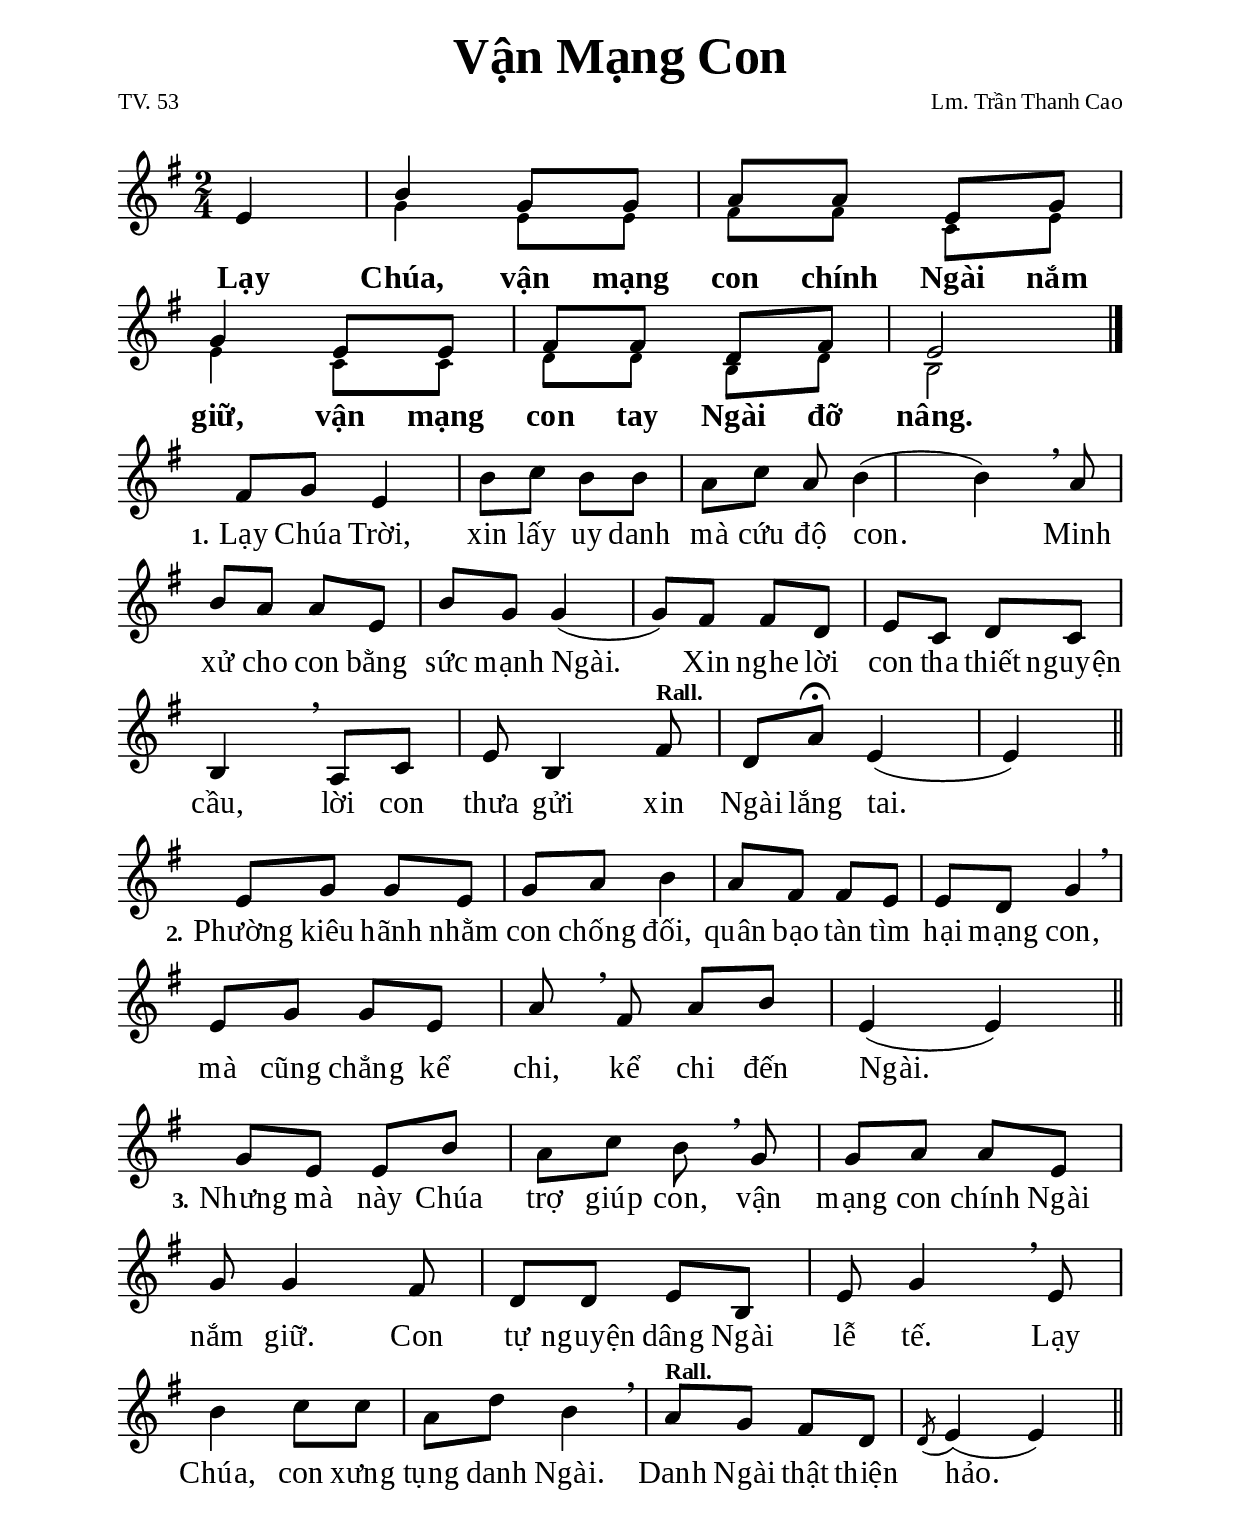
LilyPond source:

% Cài đặt chung
\version "2.20.0"
\include "english.ly"

\header {
  title = \markup { \fontsize #3 "Vận Mạng Con" }
  poet = "TV. 53"
  composer = "Lm. Trần Thanh Cao"
  arranger = " "
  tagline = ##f
}

\paper {
  #(set-paper-size "a4")
  top-margin = 10\mm
  bottom-margin = 10\mm
  left-margin = 20\mm
  right-margin = 20\mm
  indent = #0
  #(define fonts
    (make-pango-font-tree
      "Liberation Serif"
      "Liberation Serif"
      "Liberation Serif"
      (/ 20 20)))
  page-count = #1
}

% Nhạc điệp khúc
nhacDiepKhucSop = \relative c' {
  \partial 4 e4 |
  b' g8 g |
  a a e g |
  g4 e8 e |
  fs fs d fs |
  e2 \bar "|."
}

nhacDiepKhucBass = \relative c'' {
  \skip 4
  g4  e8 e |
  fs fs c e |
  e4 c8 c |
  d d b d |
  b2
}

% Nhạc phiên khúc
nhacPhienKhucMot = \relative c' {
  fs8 g e4 b'8 c b b a c a b4 (b) \breathe
  a8 b a a e b' g g4 (g8)
  fs8 fs d e c d c b4 \breathe
  a8 c e b4
  \tempo "Rall." fs'8 d a' \fermata e4 (e) \bar "||"
}

nhacPhienKhucHai = \relative c' {
  e8 g g e g a b4
  a8 fs fs e e d g4 \breathe
  e8 g g e a \breathe
  fs8 a b e,4 (e) \bar "||"
}

nhacPhienKhucBa = \relative c'' {
  g8 e e b' a c b \breathe
  g g a a e g g4
  fs8 d d e b e g4 \breathe
  e8 b'4 c8 c a d b4 \breathe
  \tempo "Rall." a8 g fs d
  \acciaccatura d8 e4 (e) \bar "||"
}

% Lời điệp khúc
loiDiepKhuc = \lyricmode {
  Lạy Chúa, vận mạng con chính Ngài nắm giữ,
  vận mạng con tay Ngài đỡ nâng.
}

% Lời phiên khúc
loiPhienKhucMot = \lyricmode {
  \set stanza = #"1."
  Lạy Chúa Trời, xin lấy uy danh mà cứu độ con.
  Minh xử cho con bằng sức mạnh Ngài.
  Xin nghe lời con tha thiết nguyện cầu,
  lời con thưa gửi xin Ngài lắng tai.
}

loiPhienKhucHai = \lyricmode {
  \set stanza = #"2."
  Phường kiêu hãnh nhằm con chống đối,
  quân bạo tàn tìm hại mạng con,
  mà cũng chẳng kể chi, kể chi đến Ngài.
}

loiPhienKhucBa = \lyricmode {
  \set stanza = #"3."
  Nhưng mà này Chúa trợ giúp con,
  vận mạng con chính Ngài nắm giữ.
  Con tự nguyện dâng Ngài lễ tế.
  Lạy Chúa, con xưng tụng danh Ngài.
  Danh Ngài thật thiện hảo.
}


% Dàn trang
\score {
  \new ChoirStaff <<
    \new Staff = diepKhuc \with {
        \consists "Merge_rests_engraver"
        \magnifyStaff #(magstep +1)
      }
      <<
      \new Voice = beSop {
        \voiceOne \key g \major \time 2/4 \nhacDiepKhucSop
      }
      \new Voice = beBas {
        \override NoteHead.font-size = #-2
        \voiceTwo \key g \major \time 2/4 \nhacDiepKhucBass
      }
    >>
    \new Lyrics \lyricsto beSop \loiDiepKhuc
  >>
  \layout {
    \override Lyrics.LyricText.font-series = #'bold
    \override Lyrics.LyricText.font-size = #+3
    \override Lyrics.LyricSpace.minimum-distance = #4.0
    \override Score.BarNumber.break-visibility = ##(#f #f #f)
  }
}

\score {
  \new ChoirStaff <<
    \new Staff = phienKhuc \with {
        \magnifyStaff #(magstep +1)
      }
      <<
      \new Voice = beSop {
        \key g \major \time 2/4 \nhacPhienKhucMot
      }
    >>
    \new Lyrics \lyricsto beSop \loiPhienKhucMot
  >>
  \layout {
    \override Staff.TimeSignature.transparent = ##t
    \override Lyrics.LyricText.font-size = #+3
    \override Lyrics.LyricSpace.minimum-distance = #0.5
    \override Score.BarNumber.break-visibility = ##(#f #f #f)
    \set Score.barAlways = ##t
    \set Score.defaultBarType = ""
  } 
}

\score {
  \new ChoirStaff <<
    \new Staff = phienKhuc \with {
        \magnifyStaff #(magstep +1)
      }
      <<
      \new Voice = beSop {
        \key g \major \time 2/4 \nhacPhienKhucHai
      }
    >>
    \new Lyrics \lyricsto beSop \loiPhienKhucHai
  >>
  \layout {
    \override Staff.TimeSignature.transparent = ##t
    \override Lyrics.LyricText.font-size = #+3
    \override Lyrics.LyricSpace.minimum-distance = #0.5
    \override Score.BarNumber.break-visibility = ##(#f #f #f)
    \set Score.barAlways = ##t
    \set Score.defaultBarType = ""
  } 
}

\score {
  \new ChoirStaff <<
    \new Staff = phienKhuc \with {
        \magnifyStaff #(magstep +1)
      }
      <<
      \new Voice = beSop {
        \key g \major \time 2/4 \nhacPhienKhucBa
      }
    >>
    \new Lyrics \lyricsto beSop \loiPhienKhucBa
  >>
  \layout {
    \override Staff.TimeSignature.transparent = ##t
    \override Lyrics.LyricText.font-size = #+3
    \override Lyrics.LyricSpace.minimum-distance = #0.5
    \override Score.BarNumber.break-visibility = ##(#f #f #f)
    \set Score.barAlways = ##t
    \set Score.defaultBarType = ""
  } 
}

